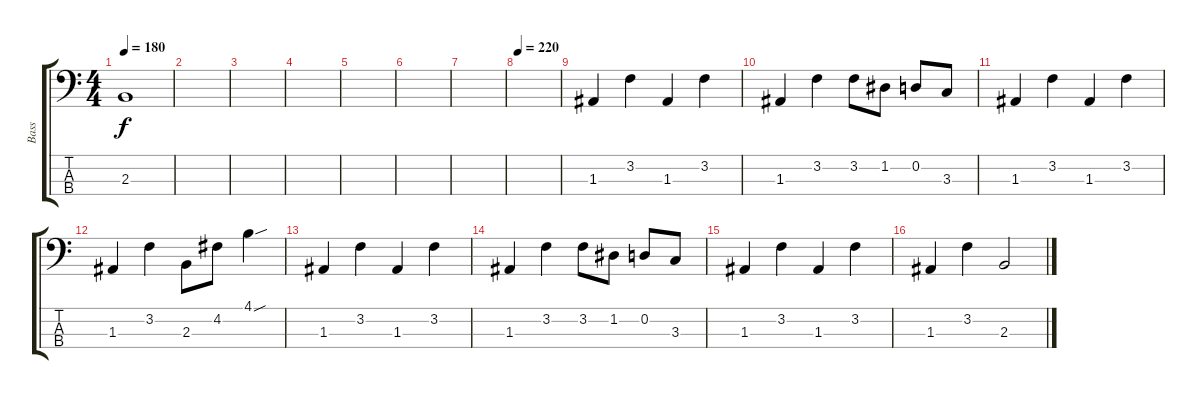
\track ("Bass" "Bass") {instrument electricbassfinger}
\staff {score tabs}
\tuning (G2 D2 A1 E1) {hide}
\ts (4 4)
\tempo 180
\clef f4
\ks c
2.3{t}.1{dy f} |
|
|
|
|
|
|
\tempo 220
|
1.3.4 3.2.4 1.3.4 3.2.4 |
1.3.4 3.2.4 3.2.8 1.2.8 0.2.8 3.3.8 |
1.3.4 3.2.4 1.3.4 3.2.4 |
1.3.4 3.2.4 2.3.8 4.2.8 4.1{sou}.4 |
1.3.4 3.2.4 1.3.4 3.2.4 |
1.3.4 3.2.4 3.2.8 1.2.8 0.2.8 3.3.8 |
1.3.4 3.2.4 1.3.4 3.2.4 |
1.3.4 3.2.4 2.3.2
